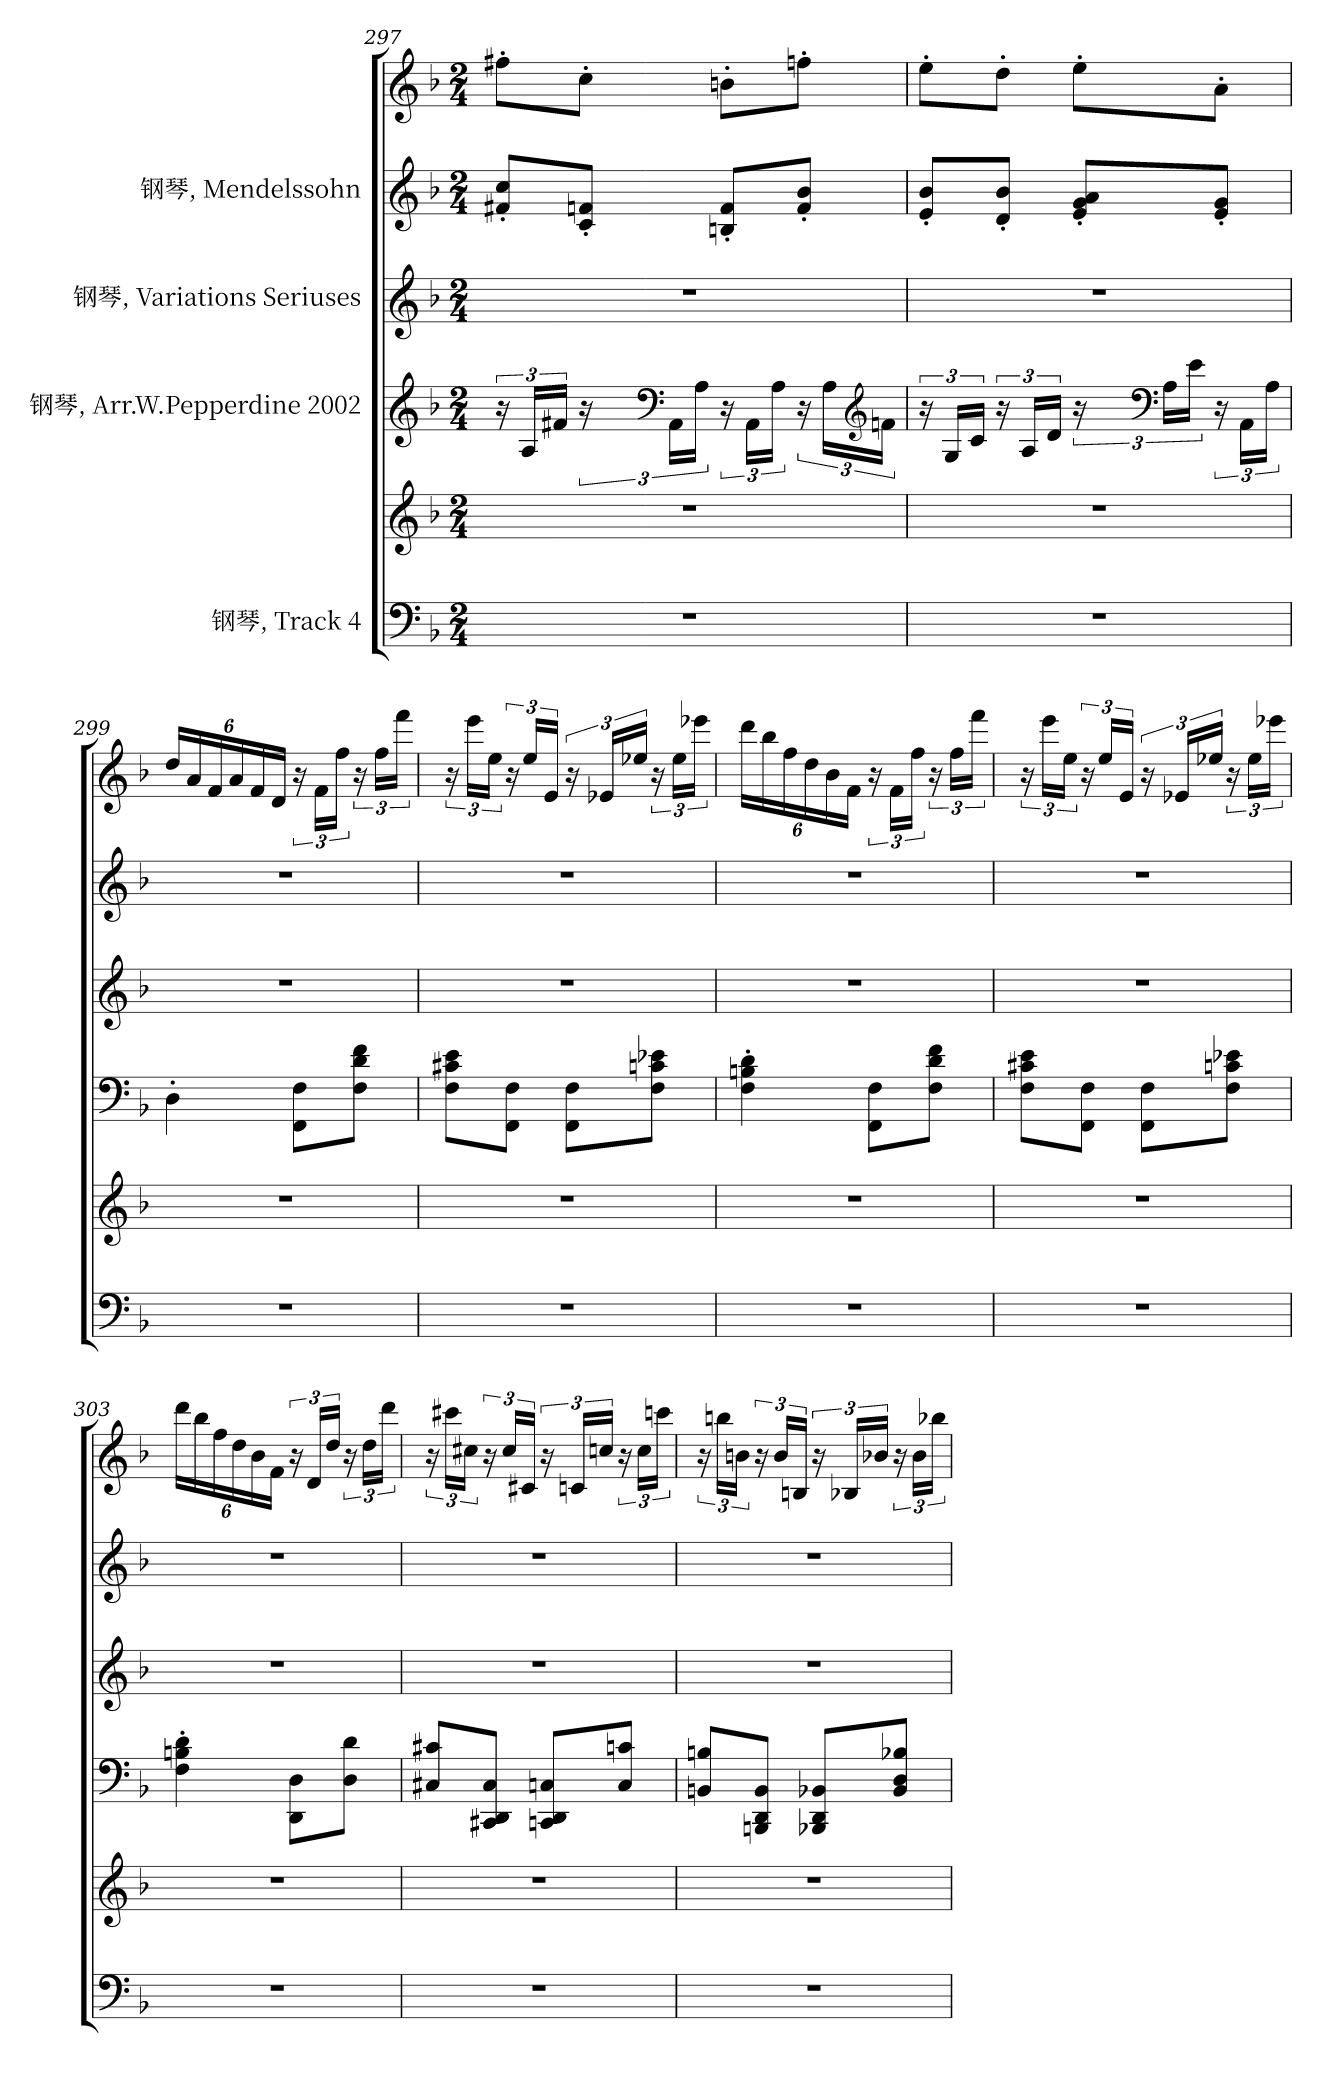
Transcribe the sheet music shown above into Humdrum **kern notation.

**kern	**kern	**kern	**kern	**kern	**kern
*part4	*part4	*part3	*part2	*part1	*part1
*staff6	*staff5	*staff4	*staff3	*staff2	*staff1
*I"钢琴, Track 4	*	*I"钢琴, Arr.W.Pepperdine 2002	*I"钢琴, Variations Seriuses	*I"钢琴, Mendelssohn	*
!!LO:PB:g=z
*clefF4	*clefG2	*clefG2	*clefG2	*clefG2	*clefG2
*k[b-]	*k[b-]	*k[b-]	*k[b-]	*k[b-]	*k[b-]
*M2/4	*M2/4	*M2/4	*M2/4	*M2/4	*M2/4
=297	=297	=297	=297	=297	=297
2r	2r	24r	2r	8f#X/' 8cc/'L	8ff#X'\L
.	.	24A/LL	.	.	.
.	.	24f#X/JJ	.	.	.
.	.	24r	.	8c/' 8fn/'J	8cc'\J
*	*	*clefF4	*	*	*
.	.	24AA\LL	.	.	.
.	.	24A\JJ	.	.	.
.	.	24r	.	8Bn/' 8f/'L	8bn'\L
.	.	24AA\LL	.	.	.
.	.	24A\JJ	.	.	.
.	.	24r	.	8f/' 8b-/'J	8ffn'\J
.	.	24A\LL	.	.	.
*	*	*clefG2	*	*	*
.	.	24fn\JJ	.	.	.
=298	=298	=298	=298	=298	=298
2r	2r	24r	2r	8e/' 8b-/'L	8ee'\L
.	.	24G/LL	.	.	.
.	.	24c/JJ	.	.	.
.	.	24r	.	8d/' 8b-/'J	8dd'\J
.	.	24A/LL	.	.	.
.	.	24d/JJ	.	.	.
.	.	24r	.	8e/' 8g/' 8a/'L	8ee'\L
*	*	*clefF4	*	*	*
.	.	24A\LL	.	.	.
.	.	24e\JJ	.	.	.
.	.	24r	.	8e/' 8g/'J	8a'\J
.	.	24AA\LL	.	.	.
.	.	24A\JJ	.	.	.
!!LO:LB:g=z
=299	=299	=299	=299	=299	=299
*	*	*	*	*	*Xbrackettup
2r	2r	4D'\	2r	2r	24dd/LL
.	.	.	.	.	24a/
.	.	.	.	.	24f/
.	.	.	.	.	24a/
.	.	.	.	.	24f/
.	.	.	.	.	24d/JJ
*	*	*	*	*	*brackettup
.	.	8FF\ 8F\L	.	.	24r
.	.	.	.	.	24f\LL
.	.	.	.	.	24ff\JJ
.	.	8F\ 8d\ 8f\J	.	.	24r
.	.	.	.	.	24ff\LL
.	.	.	.	.	24fff\JJ
=300	=300	=300	=300	=300	=300
2r	2r	8F\ 8c#X\ 8e\L	2r	2r	24r
.	.	.	.	.	24eee\LL
.	.	.	.	.	24ee\JJ
.	.	8FF\ 8F\J	.	.	24r
.	.	.	.	.	24ee/LL
.	.	.	.	.	24e/JJ
.	.	8FF\ 8F\L	.	.	24r
.	.	.	.	.	24e-X/LL
.	.	.	.	.	24ee-X/JJ
.	.	8F\ 8cn\ 8e-X\J	.	.	24r
.	.	.	.	.	24ee-\LL
.	.	.	.	.	24eee-X\JJ
=301	=301	=301	=301	=301	=301
*	*	*	*	*	*Xbrackettup
2r	2r	4F\' 4Bn\' 4d\'	2r	2r	24ddd\LL
.	.	.	.	.	24bb-\
.	.	.	.	.	24ff\
.	.	.	.	.	24dd\
.	.	.	.	.	24b-\
.	.	.	.	.	24f\JJ
*	*	*	*	*	*brackettup
.	.	8FF\ 8F\L	.	.	24r
.	.	.	.	.	24f\LL
.	.	.	.	.	24ff\JJ
.	.	8F\ 8d\ 8f\J	.	.	24r
.	.	.	.	.	24ff\LL
.	.	.	.	.	24fff\JJ
!!LO:PB:g=z
=302	=302	=302	=302	=302	=302
2r	2r	8F\ 8c#X\ 8e\L	2r	2r	24r
.	.	.	.	.	24eee\LL
.	.	.	.	.	24ee\JJ
.	.	8FF\ 8F\J	.	.	24r
.	.	.	.	.	24ee/LL
.	.	.	.	.	24e/JJ
.	.	8FF\ 8F\L	.	.	24r
.	.	.	.	.	24e-X/LL
.	.	.	.	.	24ee-X/JJ
.	.	8F\ 8cn\ 8e-X\J	.	.	24r
.	.	.	.	.	24ee-\LL
.	.	.	.	.	24eee-X\JJ
=303	=303	=303	=303	=303	=303
*	*	*	*	*	*Xbrackettup
2r	2r	4F\' 4Bn\' 4d\'	2r	2r	24ddd\LL
.	.	.	.	.	24bb-\
.	.	.	.	.	24ff\
.	.	.	.	.	24dd\
.	.	.	.	.	24b-\
.	.	.	.	.	24f\JJ
*	*	*	*	*	*brackettup
.	.	8DD\ 8D\L	.	.	24r
.	.	.	.	.	24d/LL
.	.	.	.	.	24dd/JJ
.	.	8D\ 8d\J	.	.	24r
.	.	.	.	.	24dd\LL
.	.	.	.	.	24ddd\JJ
!!LO:LB:g=z
=304	=304	=304	=304	=304	=304
2r	2r	8C#X/ 8c#X/L	2r	2r	24r
.	.	.	.	.	24ccc#X\LL
.	.	.	.	.	24cc#X\JJ
.	.	8CC#X/ 8DD/ 8C#/J	.	.	24r
.	.	.	.	.	24cc#/LL
.	.	.	.	.	24c#X/JJ
.	.	8CCn/ 8DD/ 8Cn/L	.	.	24r
.	.	.	.	.	24cn/LL
.	.	.	.	.	24ccn/JJ
.	.	8C/ 8cn/J	.	.	24r
.	.	.	.	.	24cc\LL
.	.	.	.	.	24cccn\JJ
=305	=305	=305	=305	=305	=305
2r	2r	8BBn/ 8Bn/L	2r	2r	24r
.	.	.	.	.	24bbn\LL
.	.	.	.	.	24bn\JJ
.	.	8BBBn/ 8DD/ 8BB/J	.	.	24r
.	.	.	.	.	24b/LL
.	.	.	.	.	24Bn/JJ
.	.	8BBB-X/ 8DD/ 8BB-X/L	.	.	24r
.	.	.	.	.	24B-X/LL
.	.	.	.	.	24b-X/JJ
.	.	8BB-/ 8D/ 8B-X/J	.	.	24r
.	.	.	.	.	24b-\LL
.	.	.	.	.	24bb-X\JJ
=	=	=	=	=	=
*-	*-	*-	*-	*-	*-
